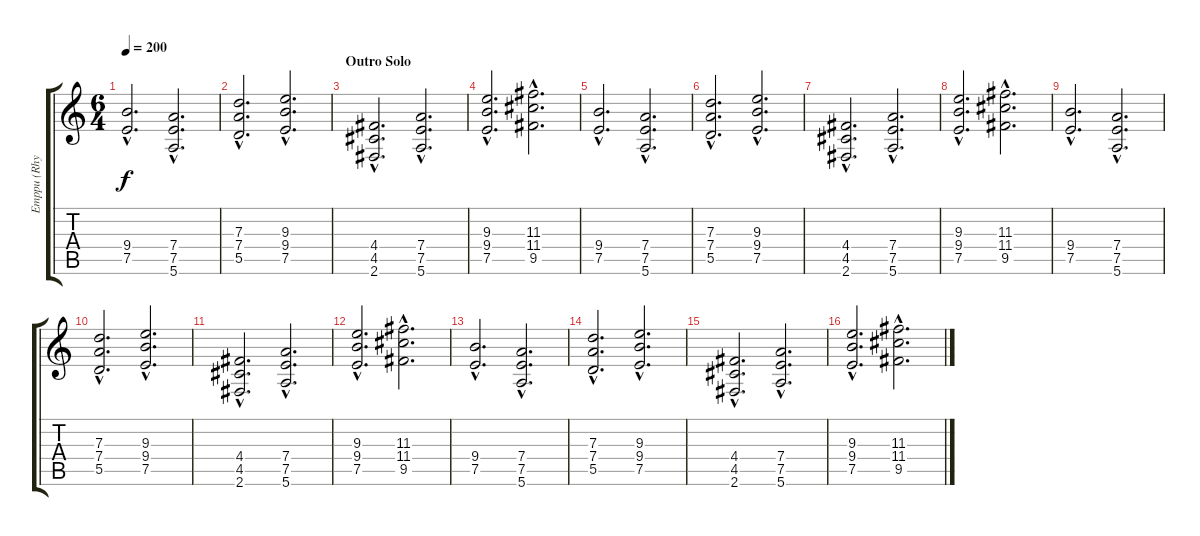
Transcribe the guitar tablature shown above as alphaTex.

\track ("Emppu (Rhytm)" "Emppu (Rhy") {instrument distortionguitar}
\staff {score tabs}
\tuning (E4 B3 G3 D3 A2 E2) {hide}
\ts (6 4)
\tempo 200
\clef g2
\ks c
(9.4{hac} 7.5{hac}).2{d dy f} (7.4{hac} 7.5{hac} 5.6{hac}).2{d} |
(7.3{hac} 7.4{hac} 5.5{hac}).2{d} (9.3{hac} 9.4{hac} 7.5{hac}).2{d} |
\section ("" "Outro Solo")
(4.4{hac} 4.5{hac} 2.6{hac}).2{d} (7.4{hac} 7.5{hac} 5.6{hac}).2{d} |
(9.3{hac} 9.4{hac} 7.5{hac}).2{d} (11.3{hac} 11.4{hac} 9.5{hac}).2{d} |
(9.4{hac} 7.5{hac}).2{d} (7.4{hac} 7.5{hac} 5.6{hac}).2{d} |
(7.3{hac} 7.4{hac} 5.5{hac}).2{d} (9.3{hac} 9.4{hac} 7.5{hac}).2{d} |
(4.4{hac} 4.5{hac} 2.6{hac}).2{d} (7.4{hac} 7.5{hac} 5.6{hac}).2{d} |
(9.3{hac} 9.4{hac} 7.5{hac}).2{d} (11.3{hac} 11.4{hac} 9.5{hac}).2{d} |
(9.4{hac} 7.5{hac}).2{d} (7.4{hac} 7.5{hac} 5.6{hac}).2{d} |
(7.3{hac} 7.4{hac} 5.5{hac}).2{d} (9.3{hac} 9.4{hac} 7.5{hac}).2{d} |
(4.4{hac} 4.5{hac} 2.6{hac}).2{d} (7.4{hac} 7.5{hac} 5.6{hac}).2{d} |
(9.3{hac} 9.4{hac} 7.5{hac}).2{d} (11.3{hac} 11.4{hac} 9.5{hac}).2{d} |
(9.4{hac} 7.5{hac}).2{d} (7.4{hac} 7.5{hac} 5.6{hac}).2{d} |
(7.3{hac} 7.4{hac} 5.5{hac}).2{d} (9.3{hac} 9.4{hac} 7.5{hac}).2{d} |
(4.4{hac} 4.5{hac} 2.6{hac}).2{d} (7.4{hac} 7.5{hac} 5.6{hac}).2{d} |
(9.3{hac} 9.4{hac} 7.5{hac}).2{d} (11.3{hac} 11.4{hac} 9.5{hac}).2{d}
